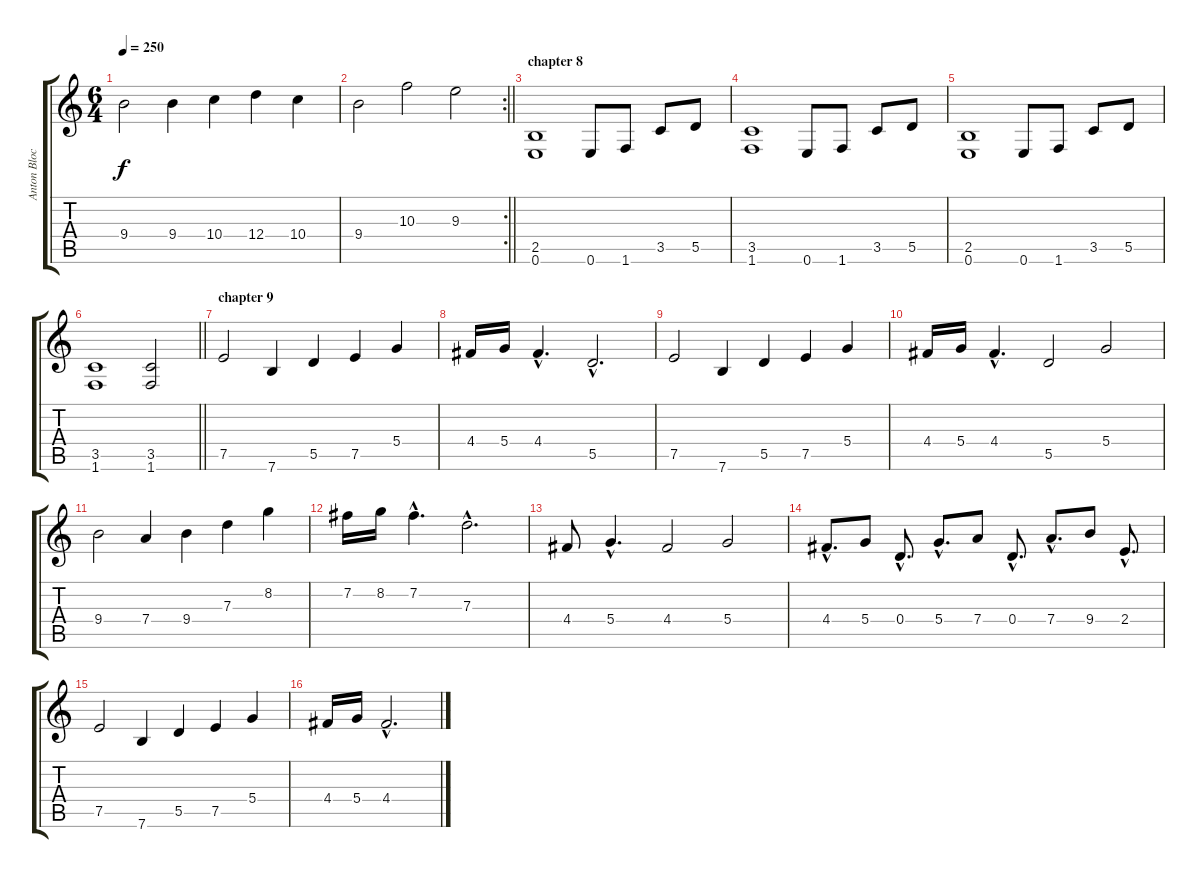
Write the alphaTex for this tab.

\track ("Anton Blochin guitar" "Anton Bloc") {instrument overdrivenguitar}
\staff {score tabs}
\tuning (E4 B3 G3 D3 A2 E2) {hide}
\ts (6 4)
\tempo 250
\clef g2
\ks c
9.4.2{dy f} 9.4.4 10.4.4 12.4.4 10.4.4 |
\rc 2
\barLineRight lightlight
9.4.2 10.3.2 9.3.2 |
\section ("" "chapter 8")
(2.5 0.6).1 0.6.8 1.6.8 3.5.8 5.5.8 |
(3.5 1.6).1 0.6.8 1.6.8 3.5.8 5.5.8 |
(2.5 0.6).1 0.6.8 1.6.8 3.5.8 5.5.8 |
\barLineRight lightlight
(3.5 1.6).1 (3.5 1.6).2 |
\section ("" "chapter 9")
7.5.2 7.6.4 5.5.4 7.5.4 5.4.4 |
4.4.16 5.4.16 4.4{hac}.4{d} 5.5{hac}.2{d} |
7.5.2 7.6.4 5.5.4 7.5.4 5.4.4 |
4.4.16 5.4.16 4.4{hac}.4{d} 5.5.2 5.4.2 |
9.4.2 7.4.4 9.4.4 7.3.4 8.2.4 |
7.2.16 8.2.16 7.2{hac}.4{d} 7.3{hac}.2{d} |
4.4.8 5.4{hac}.4{d} 4.4.2 5.4.2 |
4.4{hac}.8{d} 5.4.8 0.4{hac}.8{d} 5.4{hac}.8{d} 7.4.8 0.4{hac}.8{d} 7.4{hac}.8{d} 9.4.8 2.4{hac}.8{d} |
7.5.2 7.6.4 5.5.4 7.5.4 5.4.4 |
4.4.16 5.4.16 4.4{hac}.2{d}
